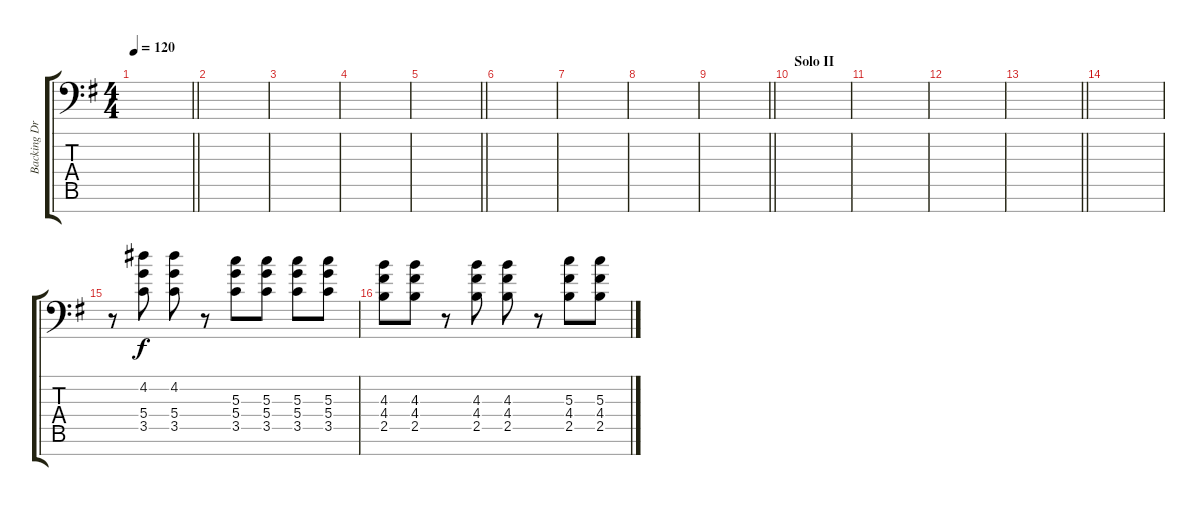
\track ("Backing Dropped A" "Backing Dr") {instrument distortionguitar}
\staff {score tabs}
\tuning (E4 B3 G3 D3 A2 E2 A1) {hide}
\ts (4 4)
\tempo 120
\clef f4
\barLineRight lightlight
\ks eminor
|
|
|
|
\barLineRight lightlight
|
|
|
|
\barLineRight lightlight
|
\section ("" "Solo II")
|
|
|
\barLineRight lightlight
|
|
r.8{volume 15 instrument distortionguitar} (4.2 5.4 3.5).8 (4.2 5.4 3.5).8 r.8 (5.3 5.4 3.5).8 (5.3 5.4 3.5).8 (5.3 5.4 3.5).8 (5.3 5.4 3.5).8 |
(4.3 4.4 2.5).8 (4.3 4.4 2.5).8 r.8 (4.3 4.4 2.5).8 (4.3 4.4 2.5).8 r.8 (5.3 4.4 2.5).8 (5.3 4.4 2.5).8
